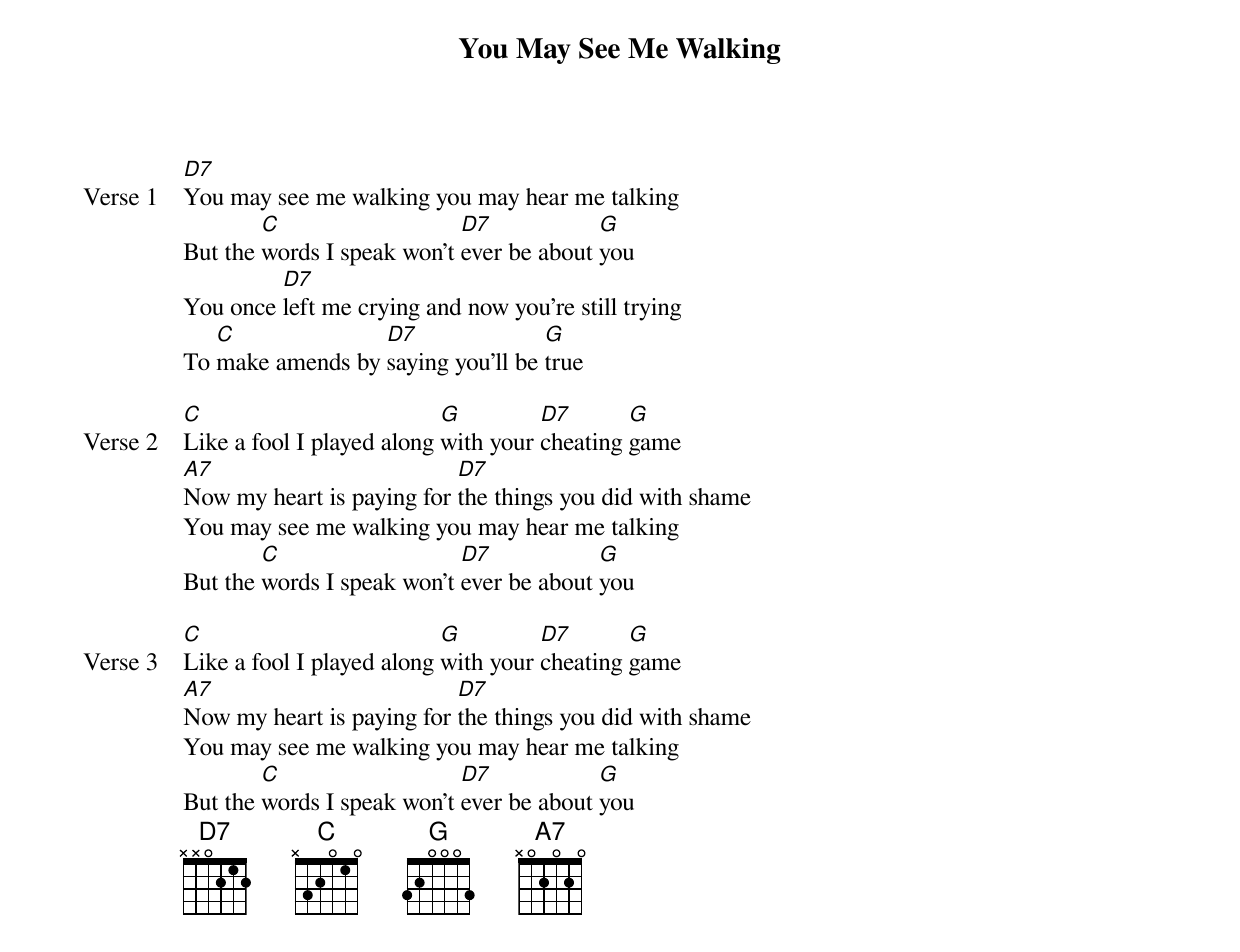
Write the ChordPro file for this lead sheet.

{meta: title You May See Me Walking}
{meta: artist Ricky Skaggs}

{start_of_verse: Verse 1}
[D7]You may see me walking you may hear me talking
But the [C]words I speak won't [D7]ever be about [G]you
You once [D7]left me crying and now you're still trying
To [C]make amends by [D7]saying you'll be [G]true
{end_of_verse}

{start_of_verse: Verse 2}
[C]Like a fool I played along [G]with your [D7]cheating [G]game
[A7]Now my heart is paying for [D7]the things you did with shame
You may see me walking you may hear me talking
But the [C]words I speak won't [D7]ever be about [G]you
{end_of_verse}

{start_of_verse: Verse 3}
[C]Like a fool I played along [G]with your [D7]cheating [G]game
[A7]Now my heart is paying for [D7]the things you did with shame
You may see me walking you may hear me talking
But the [C]words I speak won't [D7]ever be about [G]you
{end_of_verse}
